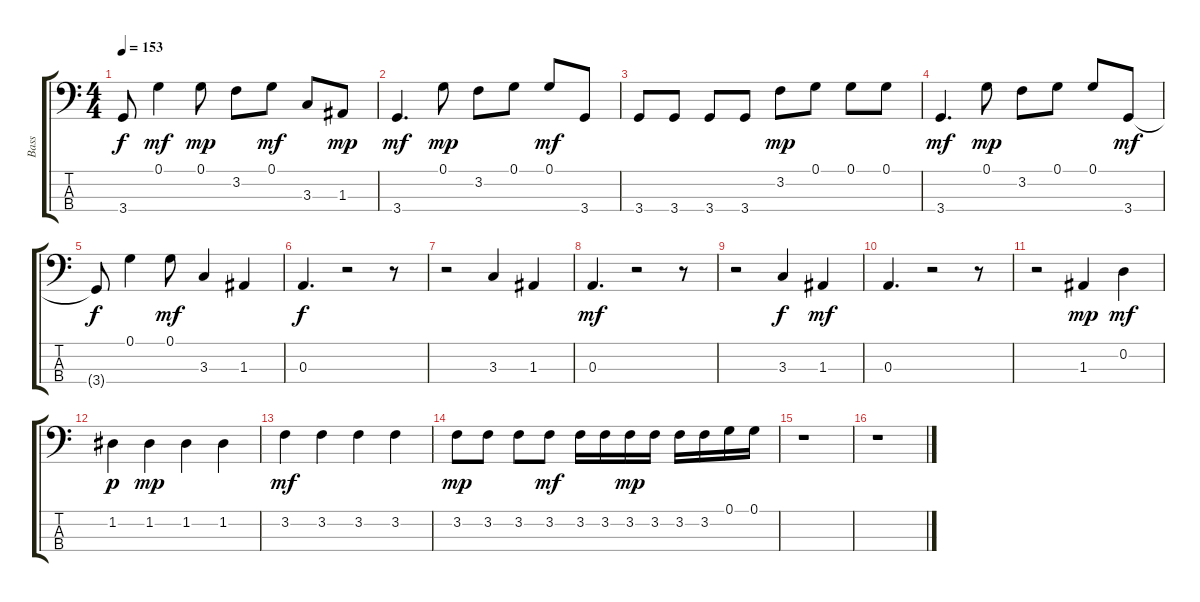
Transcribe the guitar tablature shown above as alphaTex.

\track ("Bass" "Bass") {instrument fretlessbass}
\staff {score tabs}
\tuning (G2 D2 A1 E1) {hide}
\ts (4 4)
\tempo 153
\clef f4
\ks c
3.4{t}.8{dy f} 0.1.4{dy mf} 0.1.8{dy mp} 3.2.8 0.1.8{dy mf} 3.3.8 1.3.8{dy mp} |
3.4.4{d dy mf} 0.1.8{dy mp} 3.2.8 0.1.8 0.1.8{dy mf} 3.4.8 |
3.4.8 3.4.8 3.4.8 3.4.8 3.2.8{dy mp} 0.1.8 0.1.8 0.1.8 |
3.4.4{d dy mf} 0.1.8{dy mp} 3.2.8 0.1.8 0.1.8 3.4.8{dy mf} |
3.4{t}.8{dy f} 0.1.4 0.1.8{dy mf} 3.3.4 1.3.4 |
0.3.4{d dy f} r.2 r.8 |
r.2 3.3.4 1.3.4 |
0.3.4{d dy mf} r.2 r.8 |
r.2 3.3.4{dy f} 1.3.4{dy mf} |
0.3.4{d} r.2 r.8 |
r.2 1.3.4{dy mp} 0.2.4{dy mf} |
1.2.4{dy p} 1.2.4{dy mp} 1.2.4 1.2.4 |
3.2.4{dy mf} 3.2.4 3.2.4 3.2.4 |
3.2.8{dy mp} 3.2.8 3.2.8 3.2.8{dy mf} 3.2.16 3.2.16 3.2.16{dy mp} 3.2.16 3.2.16 3.2.16 0.1.16 0.1.16 |
r.1 |
r.1
